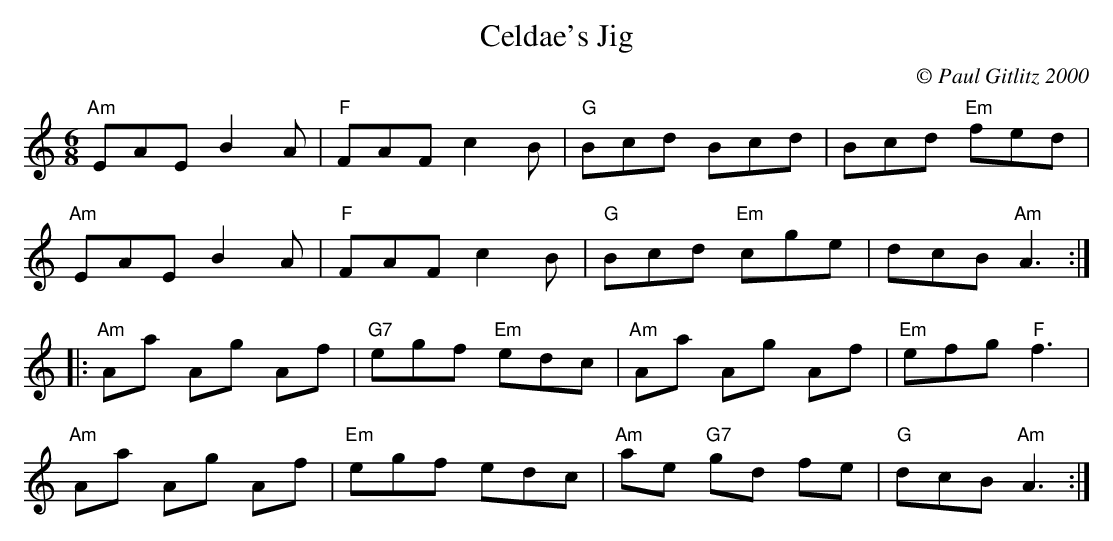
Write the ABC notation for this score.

X:1
T:Celdae's Jig
M:6/8
L:1/8
C:© Paul Gitlitz 2000
K:Am
"Am"EAE B2A|"F"FAF c2B|"G"Bcd Bcd|Bcd "Em"fed|!
"Am"EAE B2A|"F"FAF c2B|"G"Bcd "Em"cge|dcB "Am"A3:|!
|:"Am"Aa Ag Af|"G7"egf "Em"edc|"Am"Aa Ag Af|"Em"efg "F"f3|!
"Am"Aa Ag Af|"Em"egf edc|"Am"ae "G7"gd fe|"G"dcB "Am"A3:|]
